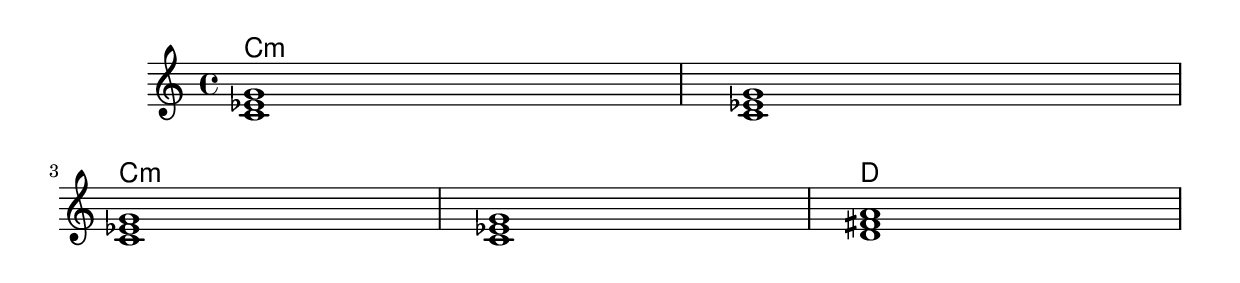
%% Do not edit this file; it is automatically
%% generated from LSR http://lsr.dsi.unimi.it
%% This file is in the public domain.
\version "2.13.20"

\header {
  lsrtags = "chords"

%% Translation of GIT committish: 0b55335aeca1de539bf1125b717e0c21bb6fa31b
  texidoces = "
Se pueden imprimir los acordes exclusivamente al comienzo de las
líneas y cuando cambia el acorde.

"
  doctitlees = "Imprimir los acordes cuando se produce un cambio"

%% Translation of GIT committish: 0a868be38a775ecb1ef935b079000cebbc64de40
  texidocde = "
Akkordsymbole können so eingestellt werden, dass sie nur zu Beginn der Zeile
und bei Akkordwechseln angezeigt werden.

"
  doctitlede = "Akkordsymbole bei Wechsel anzeigen"

  texidoc = "
Chord names can be displayed only at the start of lines and when the
chord changes.

"
  doctitle = "Showing chords at changes"
} % begin verbatim

harmonies = \chordmode {
  c1:m c:m \break c:m c:m d
}
<<
  \new ChordNames {
    \set chordChanges = ##t
    \harmonies
  }
  \new Staff {
    \relative c' { \harmonies }
  }
>>

